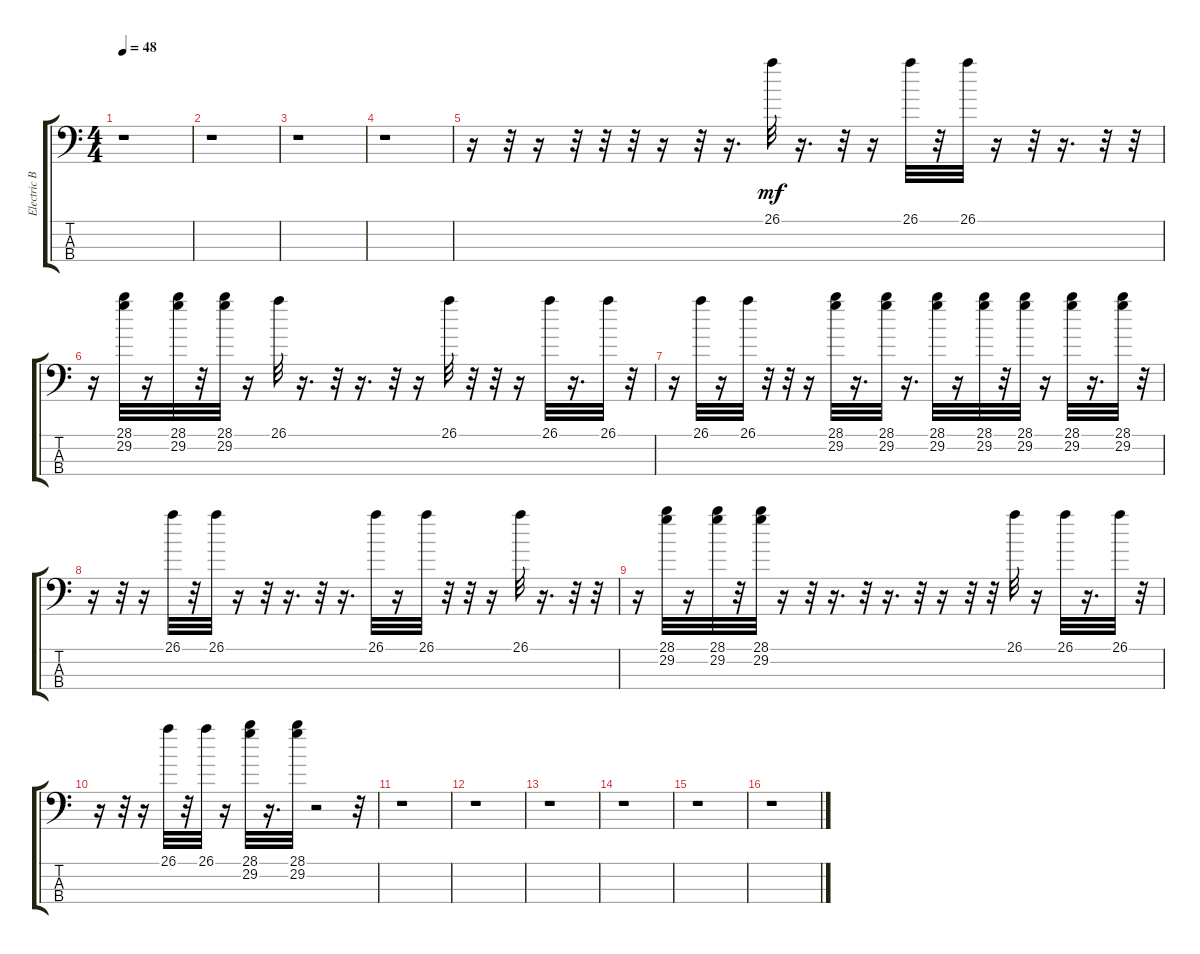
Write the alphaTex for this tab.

\track ("Electric Bass (plucked)" "Electric B") {instrument slapbass1}
\staff {score tabs}
\tuning (G2 D2 A1 E1) {hide}
\ts (4 4)
\tempo 48
\clef f4
\ks c
r.1{dy mf} |
r.1 |
r.1 |
r.1 |
r.16 r.32 r.16 r.32 r.32 r.32 r.16 r.32 r.16{d} 26.1.32 r.16{d} r.32 r.16 26.1.32 r.32 26.1.32 r.16 r.32 r.16{d} r.32 r.32 |
r.16 (28.1 29.2).32 r.16 (28.1 29.2).32 r.32 (28.1 29.2).32 r.16 26.1.32 r.16{d} r.32 r.16{d} r.32 r.16 26.1.32 r.32 r.32 r.16 26.1.32 r.16{d} 26.1.32 r.32 |
r.16 26.1.32 r.16 26.1.32 r.32 r.32 r.16 (28.1 29.2).32 r.16{d} (28.1 29.2).32 r.16{d} (28.1 29.2).32 r.16 (28.1 29.2).32 r.32 (28.1 29.2).32 r.16 (28.1 29.2).32 r.16{d} (28.1 29.2).32 r.32 |
r.16 r.32 r.16 26.1.32 r.32 26.1.32 r.16 r.32 r.16{d} r.32 r.16{d} 26.1.32 r.16 26.1.32 r.32 r.32 r.16 26.1.32 r.16{d} r.32 r.32 |
r.16 (28.1 29.2).32 r.16 (28.1 29.2).32 r.32 (28.1 29.2).32 r.16 r.32 r.16{d} r.32 r.16{d} r.32 r.16 r.32 r.32 26.1.32 r.16 26.1.32 r.16{d} 26.1.32 r.32 |
r.16 r.32 r.16 26.1.32 r.32 26.1.32 r.16 (28.1 29.2).32 r.16{d} (28.1 29.2).32 r.2 r.32 |
r.1 |
r.1 |
r.1 |
r.1 |
r.1 |
r.1
